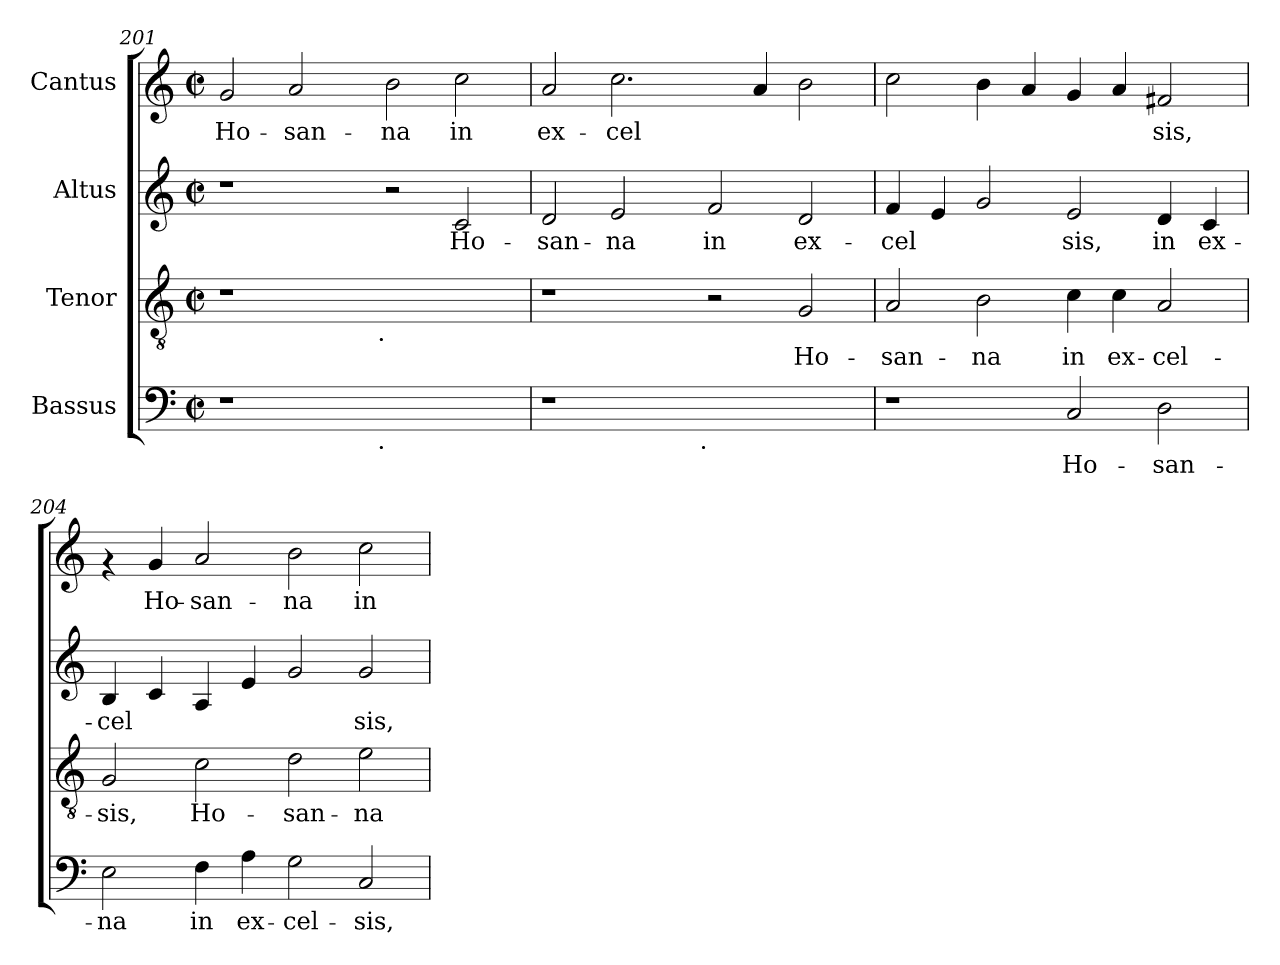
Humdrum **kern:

**kern	**text	**kern	**text	**kern	**text	**kern	**text
*part4	*part4	*part3	*part3	*part2	*part2	*part1	*part1
*staff4	*staff4	*staff3	*staff3	*staff2	*staff2	*staff1	*staff1
*I"Bassus	*	*I"Tenor	*	*I"Altus	*	*I"Cantus	*
!!LO:PB:g=z
*clefF4	*	*clefGv2	*	*clefG2	*	*clefG2	*
*k[]	*	*k[]	*	*k[]	*	*k[]	*
*C:	*	*C:	*	*C:	*	*C:	*
*M2/2	*	*M2/2	*	*M2/2	*	*M2/2	*
*met(c|)	*	*met(c|)	*	*met(c|)	*	*met(c|)	*
=201	=201	=201	=201	=201	=201	=201	=201
!	!	!	!	!	!	!	!LO:LY:b:cj
*^	*	*^	*	*	*	*	*
1r	2ryy	.	1r	2ryy	.	1r	.	2g/	Ho-
!	!	!	!	!	!	!	!	!	!LO:LY:b:cj
.	4ryy	.	.	4ryy	.	.	.	2a/	-san-
.	8...ryy	.	.	8...ryy	.	.	.	.	.
!	!	!	!	!LO:TX:b:t=.	!	!	!	!	!
!	!LO:TX:b:t=.	!	!	!	!	!	!	!	!
.	1ryy	.	.	1ryy	.	.	.	.	.
!	!	!	!	!	!	!	!	!	!LO:LY:b:cj
1ryy	.	.	1ryy	.	.	2r	.	2b\	-na
!	!	!	!	!	!	!	!LO:LY:b:cj	!	!LO:LY:b:cj
.	.	.	.	.	.	2c/	Ho-	2cc\	in
.	64ryy	.	.	64ryy	.	.	.	.	.
=202	=202	=202	=202	=202	=202	=202	=202	=202	=202
!	!	!	!	!	!	!	!LO:LY:b:cj	!	!LO:LY:b:cj
*	*	*	*v	*v	*	*	*	*	*
1r	2ryy	.	1r	.	2d/	-san-	2a/	ex-
!	!	!	!	!	!	!LO:LY:b:cj	!	!LO:LY:b:cj
.	4ryy	.	.	.	2e/	-na	2.cc\	-cel-
.	8...ryy	.	.	.	.	.	.	.
!	!LO:TX:b:t=.	!	!	!	!	!	!	!
.	1ryy	.	.	.	.	.	.	.
!	!	!	!	!	!	!LO:LY:b:cj	!	!
1ryy	.	.	2r	.	2f/	in	.	.
!	!	!	!	!	!	!	!	!LO:LY:b:cj
.	.	.	.	.	.	.	4a/	--
!	!	!	!	!LO:LY:b	!	!LO:LY:b:cj	!	!LO:LY:b:cj
.	.	.	2G/	Ho-	2d/	ex-	2b\	--
.	64ryy	.	.	.	.	.	.	.
=203	=203	=203	=203	=203	=203	=203	=203	=203
!	!	!	!	!LO:LY:b	!	!LO:LY:b:cj	!	!LO:LY:b:cj
*v	*v	*	*	*	*	*	*	*
1r	.	2A/	-san-	4f/	-cel-	2cc\	--
!	!	!	!	!	!LO:LY:b:cj	!	!
.	.	.	.	4e/	--	.	.
!	!	!	!LO:LY:b	!	!LO:LY:b:cj	!	!LO:LY:b:cj
.	.	2B\	-na	2g/	--	4b\	--
!	!	!	!	!	!	!	!LO:LY:b:cj
.	.	.	.	.	.	4a/	--
!	!LO:LY:b:cj	!	!LO:LY:b	!	!LO:LY:b:cj	!	!LO:LY:b:cj
2C/	Ho-	4c\	in	2e/	-sis,	4g/	--
!	!	!	!LO:LY:b	!	!	!	!LO:LY:b:cj
.	.	4c\	ex-	.	.	4a/	--
!	!LO:LY:b:cj	!	!LO:LY:b	!	!LO:LY:b:cj	!	!LO:LY:b:cj
2D\	-san-	2A/	-cel-	4d/	in	2f#X/	-sis,
!	!	!	!	!	!LO:LY:b:cj	!	!
.	.	.	.	4c/	ex-	.	.
=204	=204	=204	=204	=204	=204	=204	=204
!	!LO:LY:b:cj	!	!LO:LY:b	!	!LO:LY:b:cj	!	!
2E\	-na	2G/	-sis,	4B/	-cel-	4rf	.
!	!	!	!	!	!LO:LY:b:cj	!	!LO:LY:b:cj
.	.	.	.	4c/	--	4g/	Ho-
!	!LO:LY:b:cj	!	!LO:LY:b	!	!LO:LY:b:cj	!	!LO:LY:b:cj
4F\	in	2c\	Ho-	4A/	--	2a/	-san-
!	!LO:LY:b:cj	!	!	!	!LO:LY:b:cj	!	!
4A\	ex-	.	.	4e/	--	.	.
!	!LO:LY:b:cj	!	!LO:LY:b	!	!LO:LY:b:cj	!	!LO:LY:b:cj
2G\	-cel-	2d\	-san-	2g/	--	2b\	-na
!	!LO:LY:b:cj	!	!LO:LY:b	!	!LO:LY:b:cj	!	!LO:LY:b:cj
2C/	-sis,	2e\	-na	2g/	-sis,	2cc\	in
=	=	=	=	=	=	=	=
*-	*-	*-	*-	*-	*-	*-	*-
